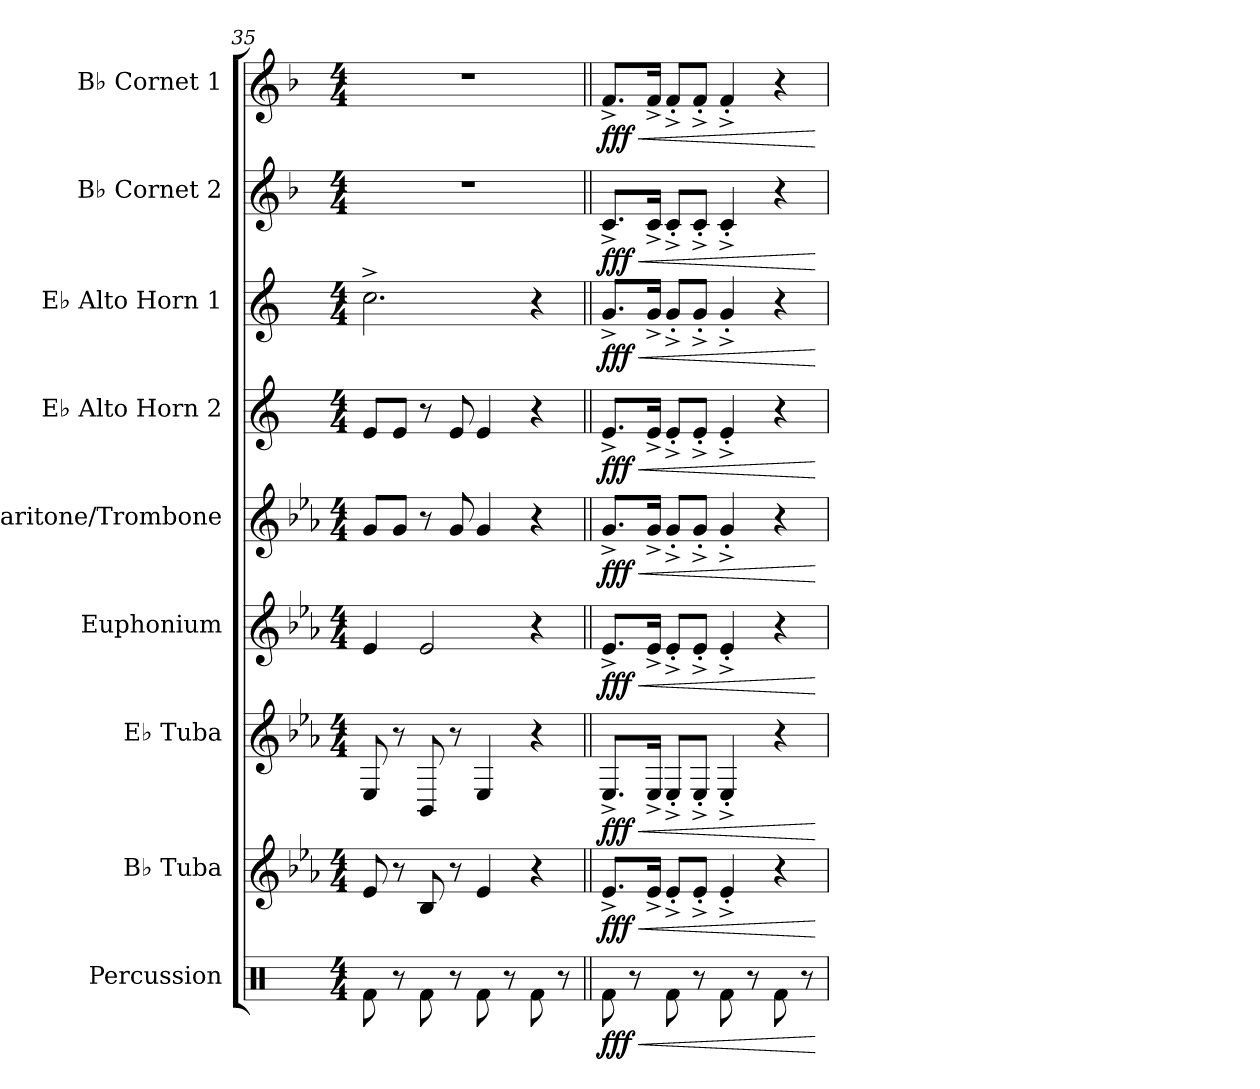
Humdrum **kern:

**kern	**dynam	**kern	**dynam	**kern	**dynam	**kern	**dynam	**kern	**dynam	**kern	**dynam	**kern	**dynam	**kern	**dynam	**kern	**dynam
*part9	*part9	*part8	*part8	*part7	*part7	*part6	*part6	*part5	*part5	*part4	*part4	*part3	*part3	*part2	*part2	*part1	*part1
*staff9	*staff9	*staff8	*staff8	*staff7	*staff7	*staff6	*staff6	*staff5	*staff5	*staff4	*staff4	*staff3	*staff3	*staff2	*staff2	*staff1	*staff1
*I"Percussion	*	*I"B♭ Tuba	*	*I"E♭ Tuba	*	*I"Euphonium	*	*I"Baritone/Trombone	*	*I"E♭ Alto Horn 2	*	*I"E♭ Alto Horn 1	*	*I"B♭ Cornet 2	*	*I"B♭ Cornet 1	*
*I'Perc.	*	*I'B♭ Tu.	*	*I'E♭ Tu.	*	*I'Euph.	*	*I'Bar./Trb.	*	*I'E♭ A. Hn. 2	*	*I'E♭ A. Hn. 1	*	*I'B♭ Cnt. 2	*	*I'B♭ Cnt. 1	*
*clefX	*	*clefG2	*	*clefG2	*	*clefG2	*	*clefG2	*	*clefG2	*	*clefG2	*	*clefG2	*	*clefG2	*
*	*	*ITrd15c26	*	*ITrd12c21	*	*ITrd8c14	*	*ITrd8c14	*	*ITrd5c9	*	*ITrd5c9	*	*ITrd1c2	*	*ITrd1c2	*
*k[]	*	*k[b-e-a-]	*	*k[b-e-a-]	*	*k[b-e-a-]	*	*k[b-e-a-]	*	*k[b-e-a-]	*	*k[b-e-a-]	*	*k[b-e-a-]	*	*k[b-e-a-]	*
*M4/4	*	*M4/4	*	*M4/4	*	*M4/4	*	*M4/4	*	*M4/4	*	*M4/4	*	*M4/4	*	*M4/4	*
=35	=35	=35	=35	=35	=35	=35	=35	=35	=35	=35	=35	=35	=35	=35	=35	=35	=35
8Rf\	.	8EE-/	.	8EE-/	.	4E-/	.	8G/L	.	8G/L	.	2.e-^\	.	1r	.	1r	.
8r	.	8r	.	8r	.	.	.	8G/J	.	8G/J	.	.	.	.	.	.	.
8Rf\	.	8BBB-/	.	8BBB-/	.	2E-/	.	8r	.	8r	.	.	.	.	.	.	.
8r	.	8r	.	8r	.	.	.	8G/	.	8G/	.	.	.	.	.	.	.
8Rf\	.	4EE-/	.	4EE-/	.	.	.	4G/	.	4G/	.	.	.	.	.	.	.
8r	.	.	.	.	.	.	.	.	.	.	.	.	.	.	.	.	.
8Rf\	.	4r	.	4r	.	4r	.	4r	.	4r	.	4r	.	.	.	.	.
8r	.	.	.	.	.	.	.	.	.	.	.	.	.	.	.	.	.
=36||	=36||	=36||	=36||	=36||	=36||	=36||	=36||	=36||	=36||	=36||	=36||	=36||	=36||	=36||	=36||	=36||	=36||
!	!LO:HP:b	!	!LO:HP:b	!	!LO:HP:b	!	!LO:HP:b	!	!LO:HP:b	!	!LO:HP:b	!	!LO:HP:b	!	!LO:HP:b	!	!LO:HP:b
!	!LO:DY:n=1:b	!	!LO:DY:n=1:b	!	!LO:DY:n=1:b	!	!LO:DY:n=1:b	!	!LO:DY:n=1:b	!	!LO:DY:n=1:b	!	!LO:DY:n=1:b	!	!LO:DY:n=1:b	!	!LO:DY:n=1:b
8Rf\	< fff	8.EE-^/L	< fff	8.EE-^/L	< fff	8.E-^/L	< fff	8.G^/L	< fff	8.G^/L	< fff	8.B-^/L	< fff	8.B-^/L	< fff	8.e-^/L	< fff
8r	.	.	.	.	.	.	.	.	.	.	.	.	.	.	.	.	.
.	.	16EE-^/Jk	.	16EE-^/Jk	.	16E-^/Jk	.	16G^/Jk	.	16G^/Jk	.	16B-^/Jk	.	16B-^/Jk	.	16e-^/Jk	.
8Rf\	.	8EE-^'/L	.	8EE-^'/L	.	8E-^'/L	.	8G^'/L	.	8G^'/L	.	8B-^'/L	.	8B-^'/L	.	8e-^'/L	.
8r	.	8EE-^'/J	.	8EE-^'/J	.	8E-^'/J	.	8G^'/J	.	8G^'/J	.	8B-^'/J	.	8B-^'/J	.	8e-^'/J	.
8Rf\	.	4EE-^'/	.	4EE-^'/	.	4E-^'/	.	4G^'/	.	4G^'/	.	4B-^'/	.	4B-^'/	.	4e-^'/	.
8r	.	.	.	.	.	.	.	.	.	.	.	.	.	.	.	.	.
8Rf\	.	4r	.	4r	.	4r	.	4r	.	4r	.	4r	.	4r	.	4r	.
8r	.	.	.	.	.	.	.	.	.	.	.	.	.	.	.	.	.
.	[	.	[	.	[	.	[	.	[	.	[	.	[	.	[	.	[
=	=	=	=	=	=	=	=	=	=	=	=	=	=	=	=	=	=
*-	*-	*-	*-	*-	*-	*-	*-	*-	*-	*-	*-	*-	*-	*-	*-	*-	*-
